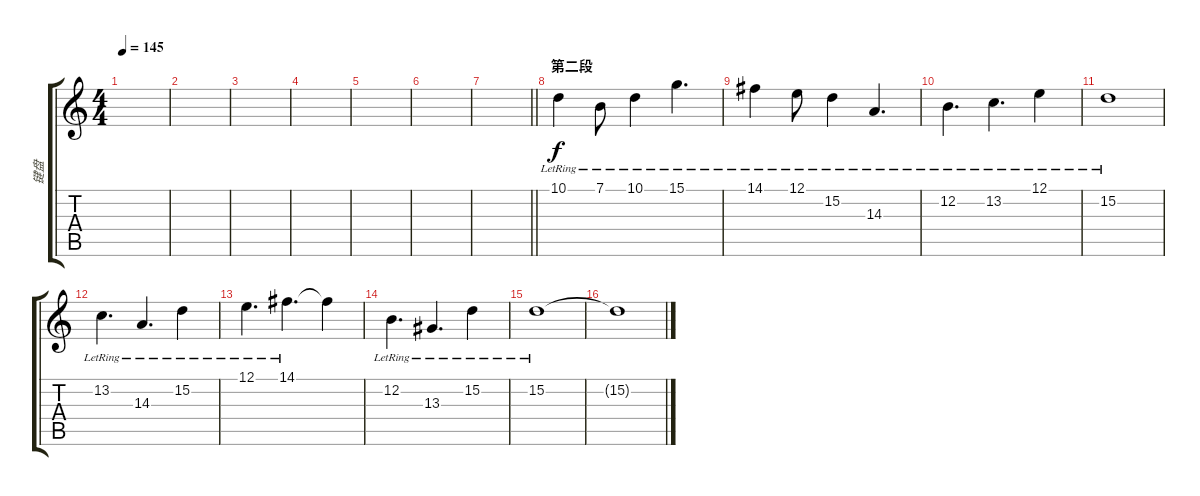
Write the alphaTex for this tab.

\track ("键盘" "键盘") {instrument acousticgrandpiano}
\staff {score tabs}
\tuning (E4 B3 G3 D3 A2 E2) {hide}
\ts (4 4)
\tempo 145
\clef g2
\ks c
|
|
|
|
|
|
\barLineRight lightlight
|
\section ("" "第二段")
10.1{lr}.4 7.1{lr}.8 10.1{lr}.4 15.1{lr}.4{d} |
14.1{lr}.4 12.1{lr}.8 15.2{lr}.4 14.3{lr}.4{d} |
12.2{lr}.4{d} 13.2{lr}.4{d} 12.1{lr}.4 |
15.2{lr}.1 |
13.2{lr}.4{d} 14.3{lr}.4{d} 15.2{lr}.4 |
12.1{lr}.4{d} 14.1{lr}.4{d} 14.1{t}.4 |
12.2{lr}.4{d} 13.3{lr}.4{d} 15.2{lr}.4 |
15.2{lr}.1 |
15.2{t}.1
